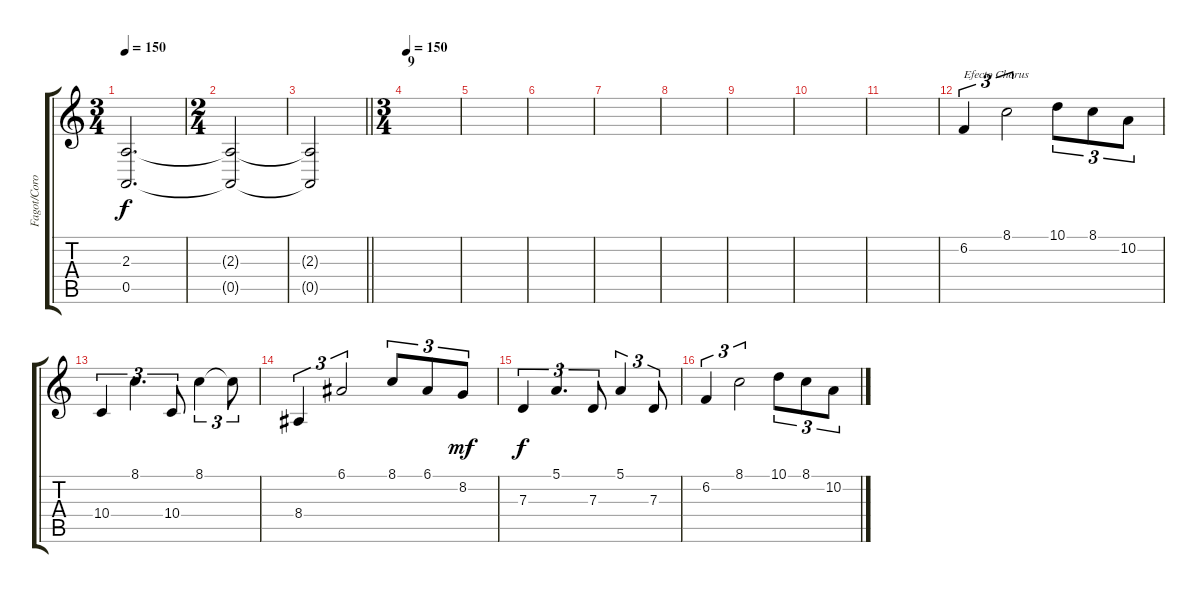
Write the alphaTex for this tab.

\track ("Fagot/Coro" "Fagot/Coro") {instrument clarinet}
\staff {score tabs}
\tuning (E4 B3 G3 D3 A2 E2) {hide}
\ts (3 4)
\tempo 150
\clef g2
\ks c
(2.3{t} 0.5{t}).2{d dy f} |
\ts (2 4)
(2.3{t} 0.5{t}).2 |
\barLineRight lightlight
(2.3{t} 0.5{t}).2 |
\ts (3 4)
\section ("" "9")
\tempo 150
|
|
|
|
|
|
|
|
6.2.4{tu (3 2) txt "Efecto Chorus" instrument clarinet} 8.1.2{tu (3 2)} 10.1.8{tu (3 2)} 8.1.8{tu (3 2)} 10.2.8{tu (3 2)} |
10.4.4{tu (3 2)} 8.1.4{d tu (3 2)} 10.4.8{tu (3 2)} 8.1.4{tu (3 2)} 8.1{t}.8{tu (3 2)} |
8.4.4{tu (3 2)} 6.1.2{tu (3 2)} 8.1.8{tu (3 2)} 6.1.8{tu (3 2)} 8.2.8{tu (3 2) dy mf} |
7.3.4{tu (3 2) dy f} 5.1.4{d tu (3 2)} 7.3.8{tu (3 2)} 5.1.4{tu (3 2)} 7.3.8{tu (3 2)} |
6.2.4{tu (3 2)} 8.1.2{tu (3 2)} 10.1.8{tu (3 2)} 8.1.8{tu (3 2)} 10.2.8{tu (3 2)}
